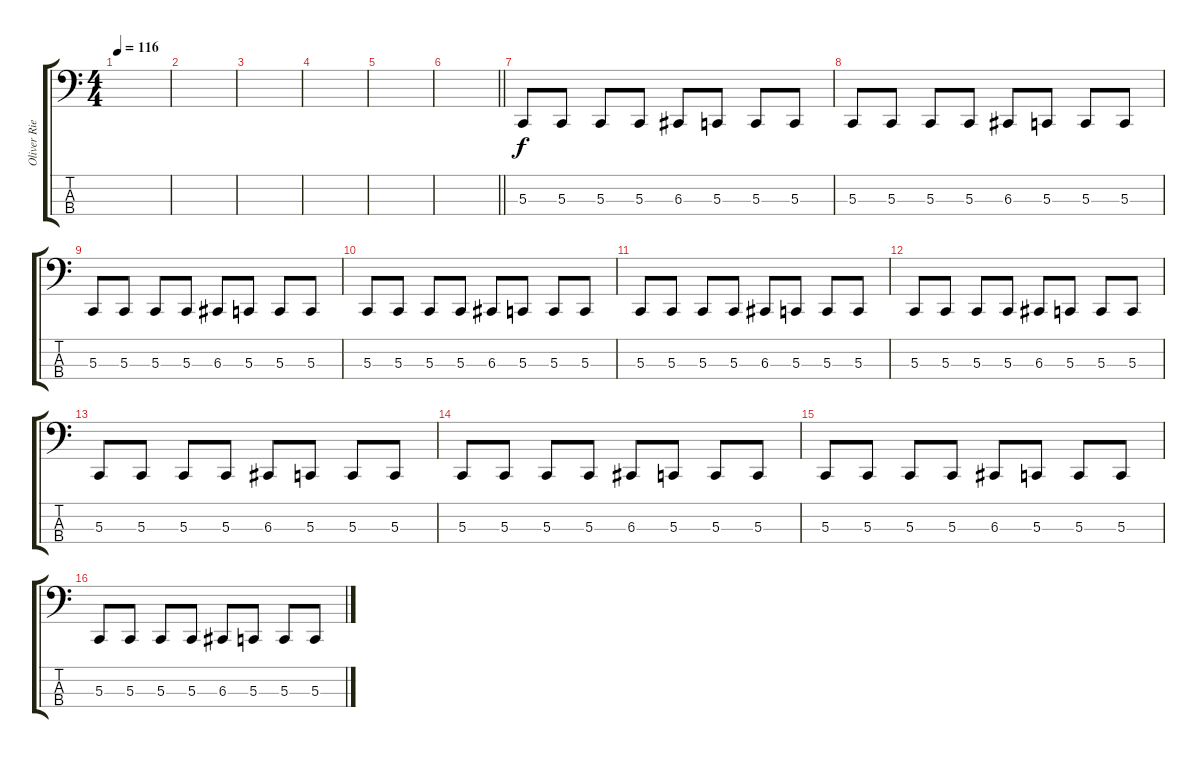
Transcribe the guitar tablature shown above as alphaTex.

\track ("Oliver Riedel" "Oliver Rie") {instrument lead8bassandlead}
\staff {score tabs}
\tuning (F2 C2 G1 D1) {hide}
\ts (4 4)
\tempo 116
\clef f4
\ks c
|
|
|
|
|
\barLineRight lightlight
|
5.3.8{instrument electricbasspick} 5.3.8 5.3.8 5.3.8 6.3.8 5.3.8 5.3.8 5.3.8 |
5.3.8 5.3.8 5.3.8 5.3.8 6.3.8 5.3.8 5.3.8 5.3.8 |
5.3.8 5.3.8 5.3.8 5.3.8 6.3.8 5.3.8 5.3.8 5.3.8 |
5.3.8 5.3.8 5.3.8 5.3.8 6.3.8 5.3.8 5.3.8 5.3.8 |
5.3.8{instrument electricbasspick} 5.3.8 5.3.8 5.3.8 6.3.8 5.3.8 5.3.8 5.3.8 |
5.3.8 5.3.8 5.3.8 5.3.8 6.3.8 5.3.8 5.3.8 5.3.8 |
5.3.8 5.3.8 5.3.8 5.3.8 6.3.8 5.3.8 5.3.8 5.3.8 |
5.3.8 5.3.8 5.3.8 5.3.8 6.3.8 5.3.8 5.3.8 5.3.8 |
5.3.8{instrument electricbasspick} 5.3.8 5.3.8 5.3.8 6.3.8 5.3.8 5.3.8 5.3.8 |
5.3.8 5.3.8 5.3.8 5.3.8 6.3.8 5.3.8 5.3.8 5.3.8
